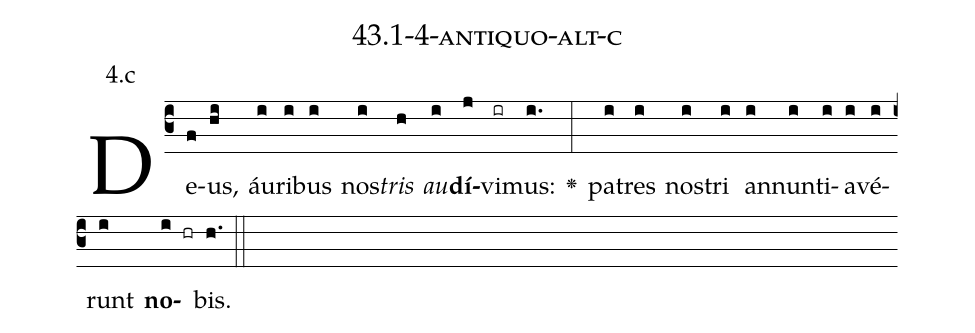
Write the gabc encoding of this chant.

name: 43.1-4-antiquo-alt-c;
annotation: 4.c;
%%
(c3)De(f)us,(hi) áu(i)ri(i)bus(i) nos(i)<i>tris</i>(h) <i>au</i>(i)<b>dí</b>(j)vi(ir)mus:(i.) <v>\greheightstar</v>(:) pa(i)tres(i) nos(i)tri(i) an(i)nun(i)ti(i)a(i)vé(i)runt(i) <b>no</b>(i hr)bis.(h.) (::)


%E(i) u(i) o(i) u(i) a(i) e.(h.) (::)
